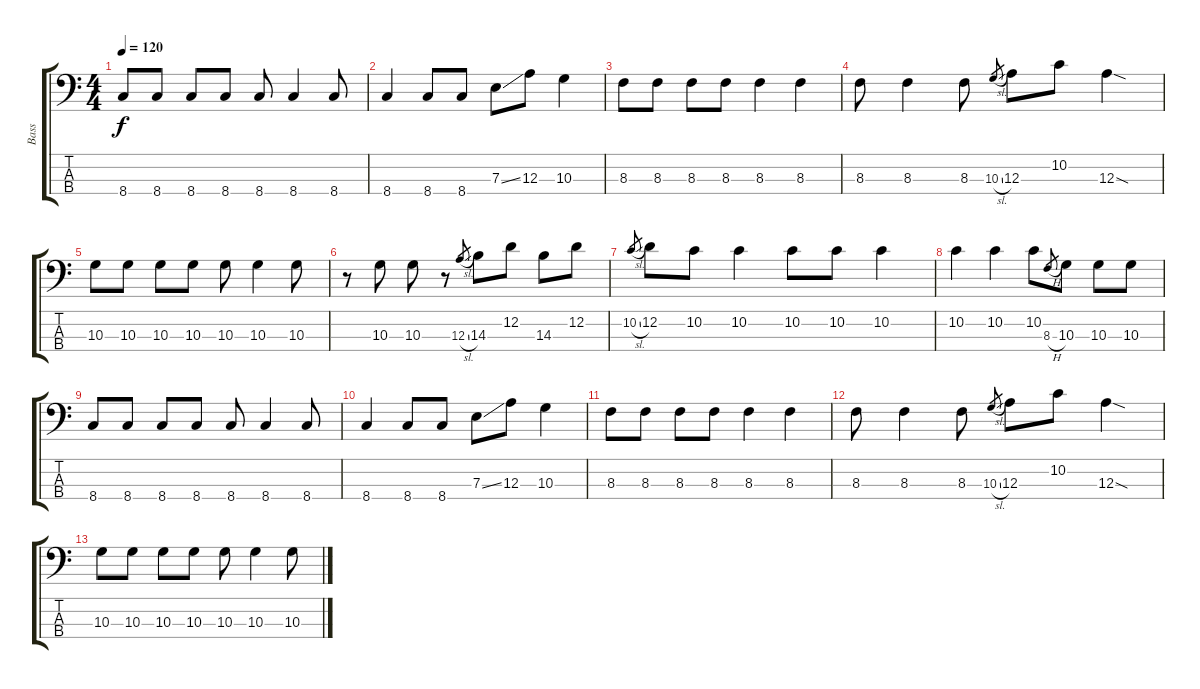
\track ("Bass" "Bass") {instrument electricbasspick}
\staff {score tabs}
\tuning (G2 D2 A1 E1) {hide}
\ts (4 4)
\tempo 120
\clef f4
\ks c
8.4.8{dy f} 8.4.8 8.4.8 8.4.8 8.4.8 8.4.4 8.4.8 |
8.4.4 8.4.8 8.4.8 7.3{ss}.8 12.3.8 10.3.4 |
8.3.8 8.3.8 8.3.8 8.3.8 8.3.4 8.3.4 |
8.3.8 8.3.4 8.3.8 10.3{sl}.8{gr} 12.3.8 10.2.8 12.3{sod}.4 |
10.3.8 10.3.8 10.3.8 10.3.8 10.3.8 10.3.4 10.3.8 |
r.8 10.3.8 10.3.8 r.8 12.3{sl}.8{gr} 14.3.8 12.2.8 14.3.8 12.2.8 |
10.2{sl}.8{gr} 12.2.8 10.2.8 10.2.4 10.2.8 10.2.8 10.2.4 |
10.2.4 10.2.4 10.2.8 8.3{h}.8{gr} 10.3.8 10.3.8 10.3.8 |
8.4.8 8.4.8 8.4.8 8.4.8 8.4.8 8.4.4 8.4.8 |
8.4.4 8.4.8 8.4.8 7.3{ss}.8 12.3.8 10.3.4 |
8.3.8 8.3.8 8.3.8 8.3.8 8.3.4 8.3.4 |
8.3.8 8.3.4 8.3.8 10.3{sl}.8{gr} 12.3.8 10.2.8 12.3{sod}.4 |
10.3.8 10.3.8 10.3.8 10.3.8 10.3.8 10.3.4 10.3.8
